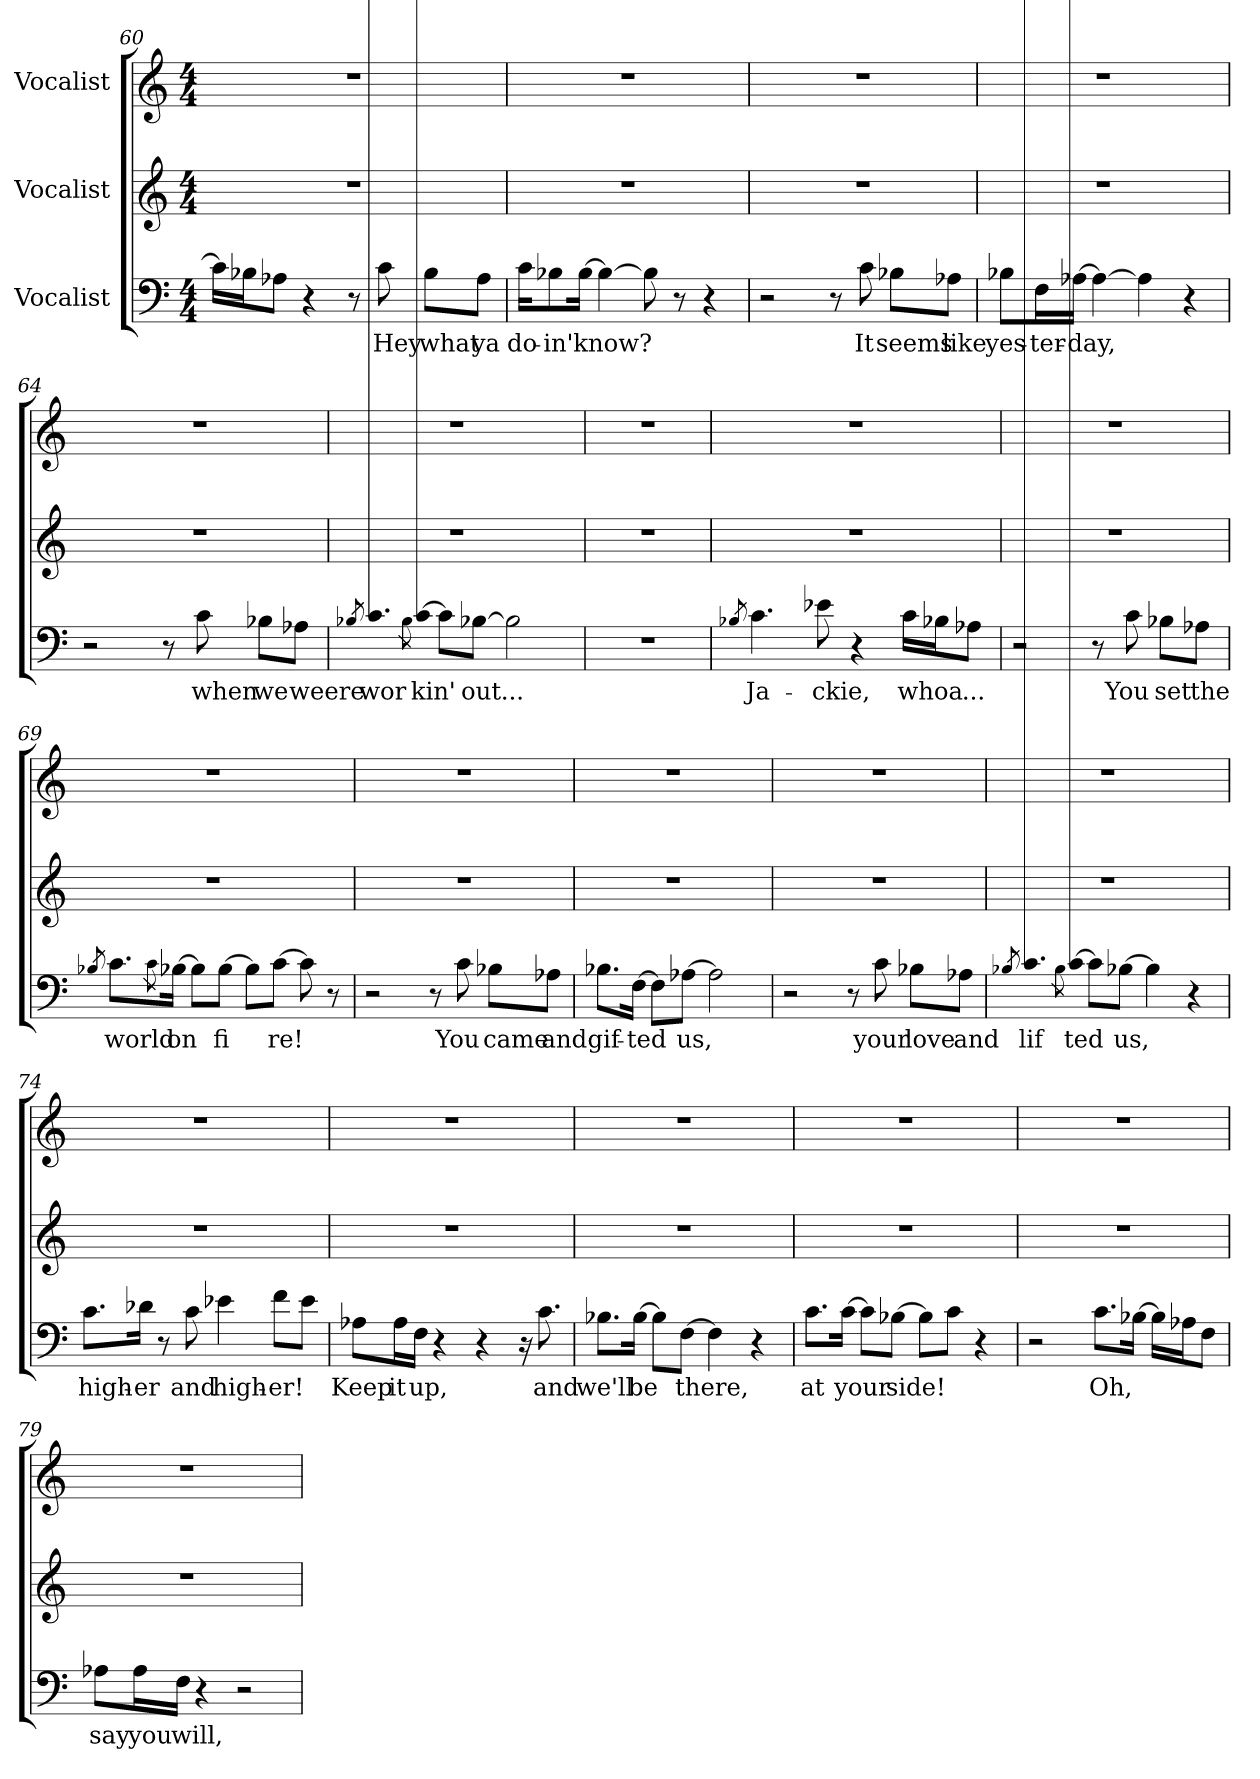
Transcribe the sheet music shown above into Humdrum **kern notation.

**kern	**text	**kern	**kern
*part3	*part3	*part2	*part1
*staff3	*staff3	*staff2	*staff1
*I"Vocalist	*	*I"Vocalist	*I"Vocalist
*clefF4	*	*clefG2	*clefG2
*M4/4	*	*M4/4	*M4/4
=60	=60	=60	=60
16c\LL]	_	1r	1r
16B-X\J	_	.	.
8A-X\J	_	.	.
4r	.	.	.
8r	.	.	.
8c	Hey	.	.
8B-\L	what	.	.
8A-\J	ya	.	.
=61	=61	=61	=61
16c\KL	do-	1r	1r
8B-X\	-in'	.	.
[16B-\Jk	know?	.	.
4B-_	_	.	.
8B-]	_	.	.
8r	.	.	.
4r	.	.	.
=62	=62	=62	=62
2r	.	1r	1r
8r	.	.	.
8c	It	.	.
8B-X\L	seems	.	.
8A-X\J	like	.	.
=63	=63	=63	=63
8B-X\L	yes-	1r	1r
16F\L	-ter-	.	.
[16A-X\JJ	-day,	.	.
4A-_	_	.	.
4A-]	_	.	.
4r	.	.	.
=64	=64	=64	=64
2r	.	1r	1r
8r	.	.	.
8c	when	.	.
8B-X\L	we	.	.
8A-X\J	weere	.	.
=65	=65	=65	=65
8qB-X	_	.	.
8.c\L	wor-	1r	1r
8qB-\	_	.	.
[16c\Jk	-kin'	.	.
8c\L]	_	.	.
[8B-X\J	out	.	.
2B-]	...	.	.
=66	=66	=66	=66
1r	.	1r	1r
=67	=67	=67	=67
8qB-X	_	.	.
4.c	Ja-	1r	1r
8e-X	-ckie,	.	.
4r	.	.	.
16c\LL	whoa	.	.
16B-X\J	_	.	.
8A-X\J	...	.	.
=68	=68	=68	=68
2r	.	1r	1r
8r	.	.	.
8c	You	.	.
8B-X\L	set	.	.
8A-X\J	the	.	.
=69	=69	=69	=69
8qB-X	_	.	.
8.c\L	world	1r	1r
8qc\	_	.	.
[16B-X\Jk	on	.	.
8B-\L]	_	.	.
[8B-\J	fi	.	.
8B-\L]	_	.	.
[8c\J	re!	.	.
8c]	_	.	.
8r	.	.	.
=70	=70	=70	=70
2r	.	1r	1r
8r	.	.	.
8c	You	.	.
8B-X\L	came	.	.
8A-X\J	and	.	.
=71	=71	=71	=71
8.B-X\L	gif-	1r	1r
[16F\Jk	-ted	.	.
8F\L]	_	.	.
[8A-X\J	us,	.	.
2A-]	_	.	.
=72	=72	=72	=72
2r	.	1r	1r
8r	.	.	.
8c	your	.	.
8B-X\L	love	.	.
8A-X\J	and	.	.
=73	=73	=73	=73
8qB-X	_	.	.
8.c\L	lif	1r	1r
8qB-\	_	.	.
[16c\Jk	ted	.	.
8c\L]	_	.	.
[8B-X\J	us,	.	.
4B-]	_	.	.
4r	.	.	.
=74	=74	=74	=74
8.c\L	high-	1r	1r
16d-X\Jk	-er	.	.
8r	.	.	.
8c	and	.	.
4e-X	high-	.	.
8f\L	-er!	.	.
8e-\J	_	.	.
=75	=75	=75	=75
8A-X\L	Keep	1r	1r
16A-\L	it	.	.
16F\JJ	up,	.	.
4r	.	.	.
4r	.	.	.
16r	.	.	.
8.c	and	.	.
=76	=76	=76	=76
8.B-X\L	we'll	1r	1r
[16B-\Jk	be	.	.
8B-\L]	_	.	.
[8F\J	there,	.	.
4F]	_	.	.
4r	.	.	.
=77	=77	=77	=77
8.c\L	at	1r	1r
[16c\Jk	your	.	.
8c\L]	_	.	.
[8B-X\J	side!	.	.
8B-\L]	_	.	.
8c\J	_	.	.
4r	.	.	.
=78	=78	=78	=78
2r	.	1r	1r
8.c\L	Oh,	.	.
[16B-X\Jk	_	.	.
16B-\LL]	_	.	.
16A-X\J	_	.	.
8F\J	_	.	.
=79	=79	=79	=79
8A-X\L	say	1r	1r
16A-\L	you	.	.
16F\JJ	will,	.	.
4r	.	.	.
2r	.	.	.
=	=	=	=
*-	*-	*-	*-
